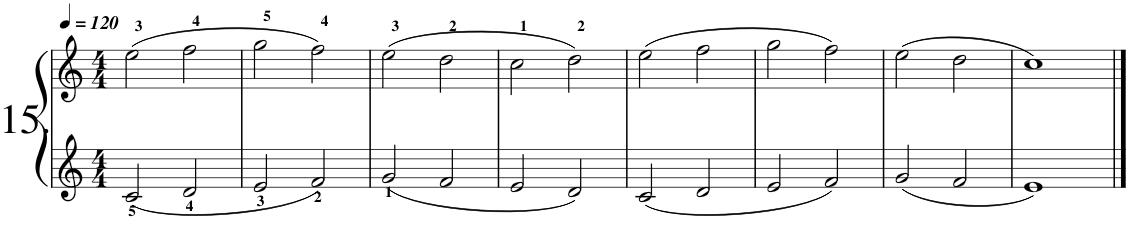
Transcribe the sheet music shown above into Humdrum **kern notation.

**kern	**kern
*part1	*part1
*staff2	*staff1
*I"Piano	*
*I'Pno.	*
!!LO:PB:g=z
*clefG2	*clefG2
*k[]	*k[]
*M4/4	*M4/4
*MM120	*MM120
=1	=1
2c/	(2ee\
2d/	2ff\
=2	=2
2e/	2gg\
2f/	2ff\)
=3	=3
2g/	(2ee\
2f/	2dd\
=4	=4
2e/	2cc\
2d/	2dd\)
=5	=5
2c/	(2ee\
2d/	2ff\
=6	=6
2e/	2gg\
2f/	2ff\)
=7	=7
2g/	(2ee\
2f/	2dd\
=8	=8
1e	1cc)
==	==
*-	*-
